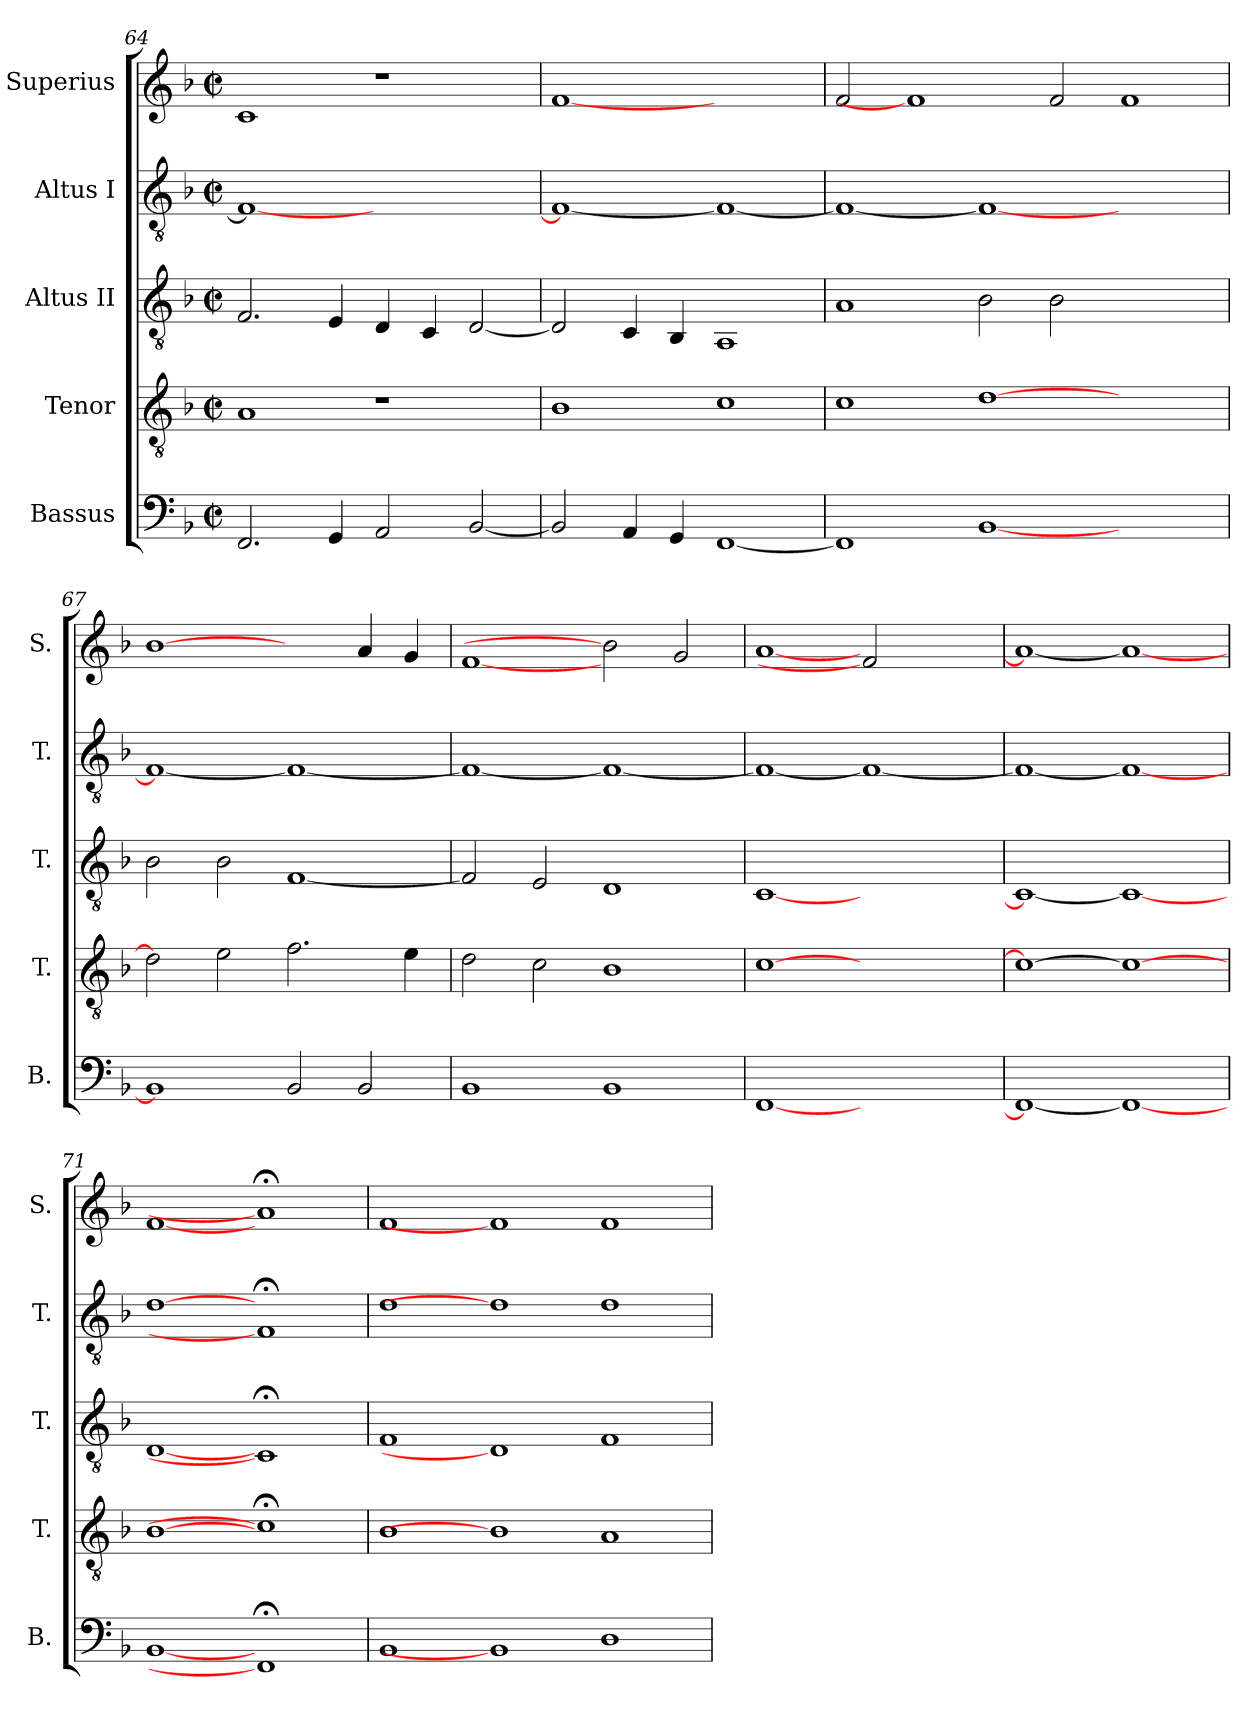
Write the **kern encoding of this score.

**kern	**kern	**kern	**kern	**kern
*part5	*part4	*part3	*part2	*part1
*staff5	*staff4	*staff3	*staff2	*staff1
*I"Bassus	*I"Tenor	*I"Altus II	*I"Altus I	*I"Superius
*I'B.	*I'T.	*I'T.	*I'T.	*I'S.
!!LO:LB:g=z
*clefF4	*clefGv2	*clefGv2	*clefGv2	*clefG2
*	*ITrd7c12	*ITrd7c12	*ITrd7c12	*
*k[b-]	*k[b-]	*k[b-]	*k[b-]	*k[b-]
*F:	*F:	*F:	*F:	*F:
*M2/2	*M2/2	*M2/2	*M2/2	*M2/2
*met(c|)	*met(c|)	*met(c|)	*met(c|)	*met(c|)
=64	=64	=64	=64	=64
2.FFi/	1AAi	2.FFi/	1FFi_<	1ci
4GGi/	.	4EEi/	.	.
2AAi/	1r	4DDi/	1ryy	1r
.	.	4CCi/	.	.
[<2BB-i/	.	[<2DDi/	.	.
=65	=65	=65	=65	=65
2BB-i/]	1BB-i	2DDi/]	1FFi_<	[1fi
4AAi/	.	4CCi/	.	.
4GGi/	.	4BBB-i/	.	.
[<1FFi	1Ci	1AAAi	1FFi_	1ryy
=66	=66	=66	=66	=66
1FFi]	1Ci	1AAi	1FFi_<	2fi/
.	.	.	.	1fi]
[<1BB-i	[>1Di	2BB-i\	1FFi_	.
.	.	2BB-i\	.	2fi/
1ryy	1ryy	1ryy	1ryy	1fi
=67	=67	=67	=67	=67
1BB-i]	2Di\]	2BB-i\	1FFi_<	[1b-i
.	2Ei\	2BB-i\	.	.
2BB-i/	2.Fi\	[<1FFi	1FFi_	2ryy
2BB-i/	.	.	.	4ai/
.	4Ei\	.	.	4gi/
=68	=68	=68	=68	=68
1BB-i	2Di\	2FFi/]	1FFi_<	[1fi
.	2Ci\	2EEi/	.	.
1BB-i	1BB-i	1DDi	1FFi_	2b-i]
.	.	.	.	2gi/
!!LO:PB:g=z
=69	=69	=69	=69	=69
[<1FFi	[>1Ci	[<1CCi	1FFi_<	[<1ai
1ryy	1ryy	1ryy	1FFi_	2fi]
.	.	.	.	2ryy
=70	=70	=70	=70	=70
1FFi_<	1Ci_>	1CCi_<	1FFi_<	1ai_<
1FFi_	1Ci_	1CCi_	1FFi_	1ai_
=71	=71	=71	=71	=71
[1BB-i	[1BB-i	[1DDi	[1Di	[1fi
1FF;i]	1C;i]	1CC;i]	1FF;i]	1a;i]
=72	=72	=72	=72	=72
1BB-i	1BB-i	1FFi	1Di	1fi
1BB-i]	1BB-i]	1DDi]	1Di]	1fi]
1Di	1AAi	1FFi	1Di	1fi
=	=	=	=	=
*-	*-	*-	*-	*-
